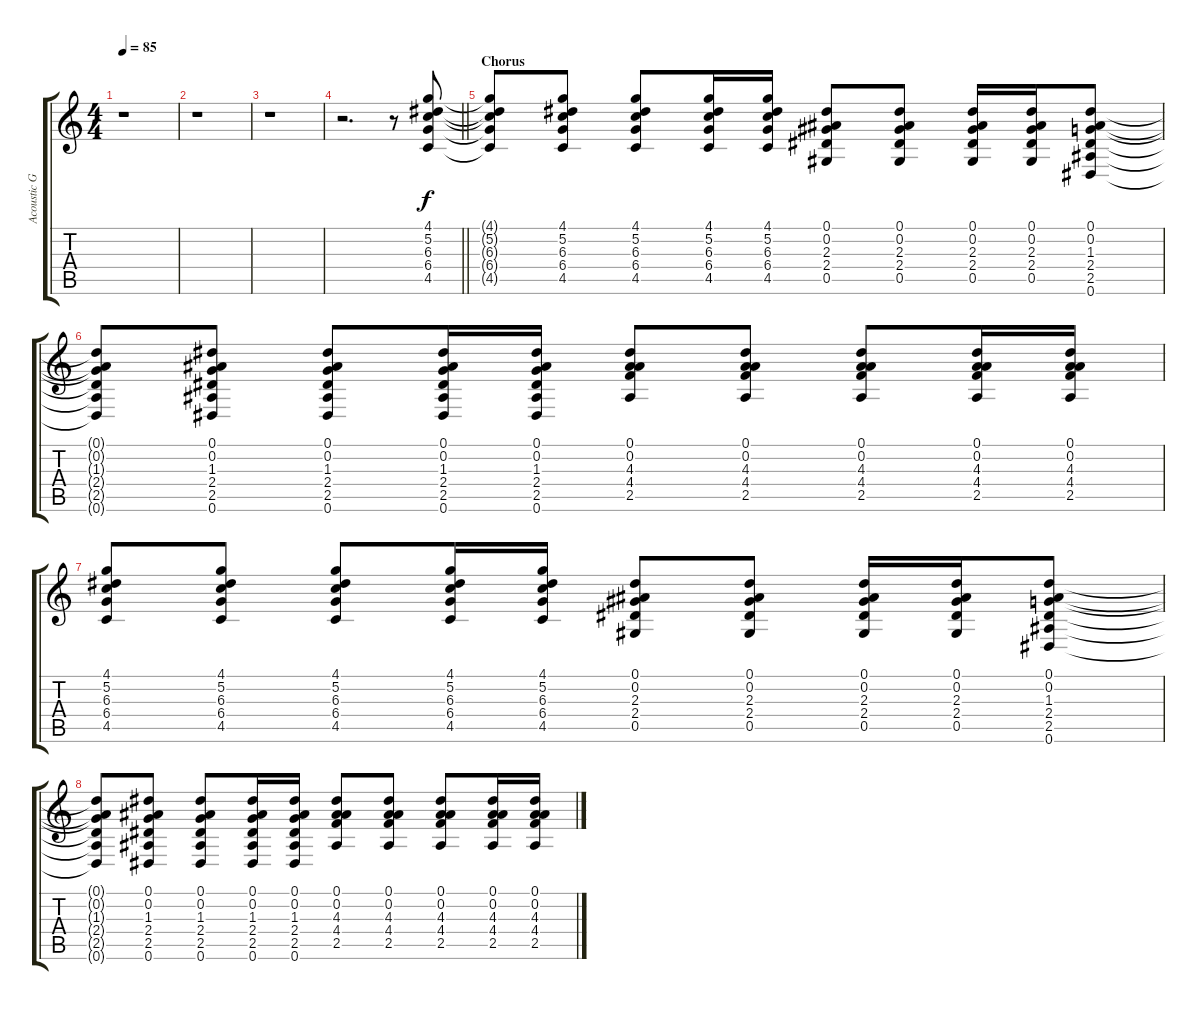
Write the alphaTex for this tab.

\track ("Acoustic Guitar" "Acoustic G") {instrument acousticguitarsteel}
\staff {score tabs}
\tuning (Eb4 Bb3 Gb3 Db3 Ab2 Eb2) {hide}
\ts (4 4)
\tempo 85
\clef g2
\ks c
r.1{dy f} |
r.1 |
r.1 |
\barLineRight lightlight
r.2{d} r.8 (4.1 5.2 6.3 6.4 4.5).8 |
\section ("" "Chorus")
(4.1{t} 5.2{t} 6.3{t} 6.4{t} 4.5{t}).8 (4.1 5.2 6.3 6.4 4.5).8 (4.1 5.2 6.3 6.4 4.5).8 (4.1 5.2 6.3 6.4 4.5).16 (4.1 5.2 6.3 6.4 4.5).16 (0.1 0.2 2.3 2.4 0.5).8 (0.1 0.2 2.3 2.4 0.5).8 (0.1 0.2 2.3 2.4 0.5).16 (0.1 0.2 2.3 2.4 0.5).16 (0.1 0.2 1.3 2.4 2.5 0.6).8 |
(0.1{t} 0.2{t} 1.3{t} 2.4{t} 2.5{t} 0.6{t}).8 (0.1 0.2 1.3 2.4 2.5 0.6).8 (0.1 0.2 1.3 2.4 2.5 0.6).8 (0.1 0.2 1.3 2.4 2.5 0.6).16 (0.1 0.2 1.3 2.4 2.5 0.6).16 (0.1 0.2 4.3 4.4 2.5).8 (0.1 0.2 4.3 4.4 2.5).8 (0.1 0.2 4.3 4.4 2.5).8 (0.1 0.2 4.3 4.4 2.5).16 (0.1 0.2 4.3 4.4 2.5).16 |
(4.1 5.2 6.3 6.4 4.5).8 (4.1 5.2 6.3 6.4 4.5).8 (4.1 5.2 6.3 6.4 4.5).8 (4.1 5.2 6.3 6.4 4.5).16 (4.1 5.2 6.3 6.4 4.5).16 (0.1 0.2 2.3 2.4 0.5).8 (0.1 0.2 2.3 2.4 0.5).8 (0.1 0.2 2.3 2.4 0.5).16 (0.1 0.2 2.3 2.4 0.5).16 (0.1 0.2 1.3 2.4 2.5 0.6).8 |
(0.1{t} 0.2{t} 1.3{t} 2.4{t} 2.5{t} 0.6{t}).8 (0.1 0.2 1.3 2.4 2.5 0.6).8 (0.1 0.2 1.3 2.4 2.5 0.6).8 (0.1 0.2 1.3 2.4 2.5 0.6).16 (0.1 0.2 1.3 2.4 2.5 0.6).16 (0.1 0.2 4.3 4.4 2.5).8 (0.1 0.2 4.3 4.4 2.5).8 (0.1 0.2 4.3 4.4 2.5).8 (0.1 0.2 4.3 4.4 2.5).16 (0.1 0.2 4.3 4.4 2.5).16
